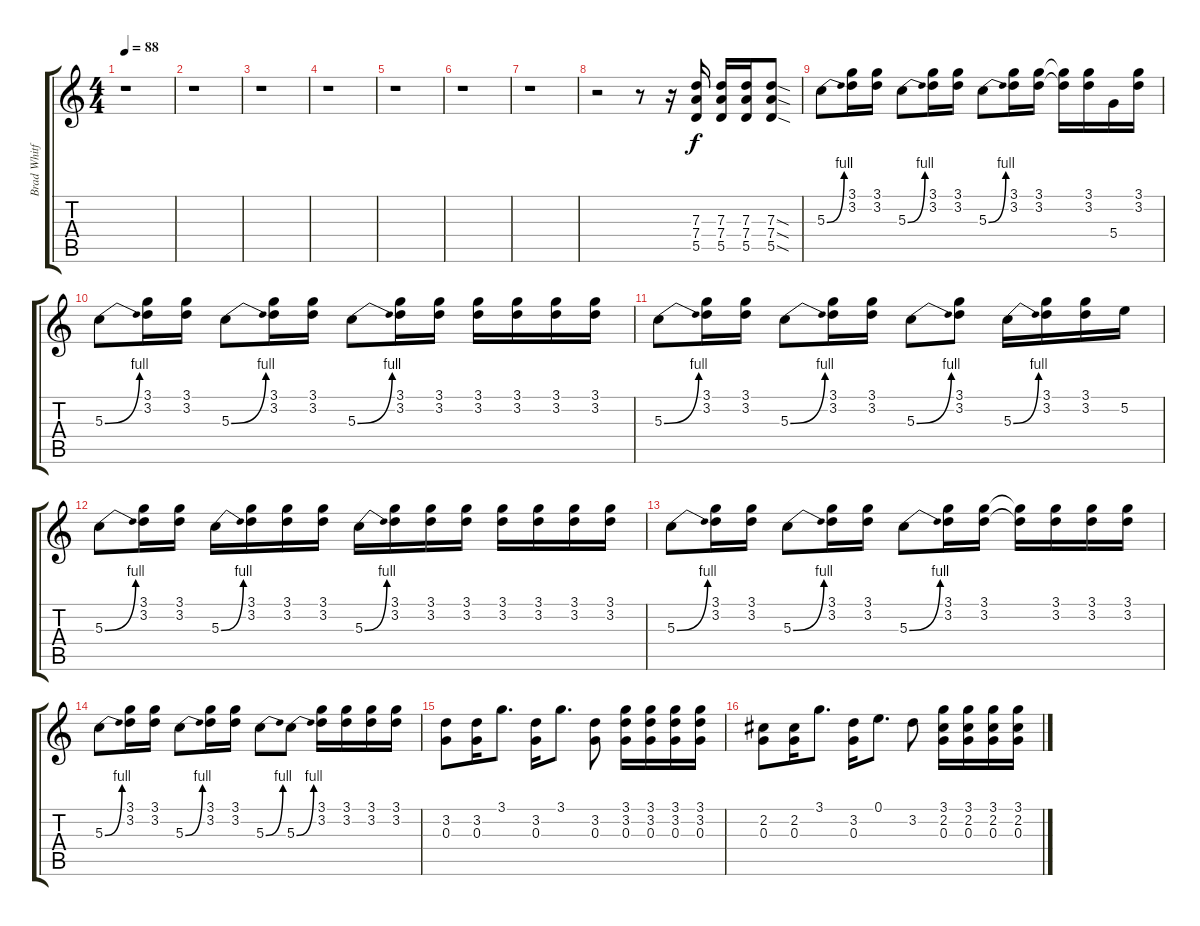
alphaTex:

\track ("Brad Whitford " "Brad Whitf") {instrument overdrivenguitar}
\staff {score tabs}
\tuning (E4 B3 G3 D3 A2 E2) {hide}
\ts (4 4)
\tempo 88
\clef g2
\ks c
r.1{dy f} |
r.1 |
r.1 |
r.1 |
r.1 |
r.1 |
r.1 |
r.2 r.8 r.16 (7.3 7.4 5.5).16 (7.3 7.4 5.5).16 (7.3 7.4 5.5).16 (7.3{sod} 7.4{sod} 5.5{sod}).8 |
5.3{be (bend 0 0 60 4)}.8 (3.1 3.2).16 (3.1 3.2).16 5.3{be (bend 0 0 60 4)}.8 (3.1 3.2).16 (3.1 3.2).16 5.3{be (bend 0 0 60 4)}.8 (3.1 3.2).16 (3.1 3.2).16 (3.1{t} 3.2{t}).16 (3.1 3.2).16 5.4.16 (3.1 3.2).16 |
5.3{be (bend 0 0 60 4)}.8 (3.1 3.2).16 (3.1 3.2).16 5.3{be (bend 0 0 60 4)}.8 (3.1 3.2).16 (3.1 3.2).16 5.3{be (bend 0 0 60 4)}.8 (3.1 3.2).16 (3.1 3.2).16 (3.1 3.2).16 (3.1 3.2).16 (3.1 3.2).16 (3.1 3.2).16 |
5.3{be (bend 0 0 60 4)}.8 (3.1 3.2).16 (3.1 3.2).16 5.3{be (bend 0 0 60 4)}.8 (3.1 3.2).16 (3.1 3.2).16 5.3{be (bend 0 0 60 4)}.8 (3.1 3.2).8 5.3{be (bend 0 0 60 4)}.16 (3.1 3.2).16 (3.1 3.2).16 5.2.16 |
5.3{be (bend 0 0 60 4)}.8 (3.1 3.2).16 (3.1 3.2).16 5.3{be (bend 0 0 60 4)}.16 (3.1 3.2).16 (3.1 3.2).16 (3.1 3.2).16 5.3{be (bend 0 0 60 4)}.16 (3.1 3.2).16 (3.1 3.2).16 (3.1 3.2).16 (3.1 3.2).16 (3.1 3.2).16 (3.1 3.2).16 (3.1 3.2).16 |
5.3{be (bend 0 0 60 4)}.8 (3.1 3.2).16 (3.1 3.2).16 5.3{be (bend 0 0 60 4)}.8 (3.1 3.2).16 (3.1 3.2).16 5.3{be (bend 0 0 60 4)}.8 (3.1 3.2).16 (3.1 3.2).16 (3.1{t} 3.2{t}).16 (3.1 3.2).16 (3.1 3.2).16 (3.1 3.2).16 |
5.3{be (bend 0 0 60 4)}.8 (3.1 3.2).16 (3.1 3.2).16 5.3{be (bend 0 0 60 4)}.8 (3.1 3.2).16 (3.1 3.2).16 5.3{be (bend 0 0 60 4)}.8 5.3{be (bend 0 0 60 4)}.8 (3.1 3.2).16 (3.1 3.2).16 (3.1 3.2).16 (3.1 3.2).16 |
(3.2 0.3).8 (3.2 0.3).16 3.1.8{d} (3.2 0.3).16 3.1.8{d} (3.2 0.3).8 (3.1 3.2 0.3).16 (3.1 3.2 0.3).16 (3.1 3.2 0.3).16 (3.1 3.2 0.3).16 |
(2.2 0.3).8 (2.2 0.3).16 3.1.8{d} (3.2 0.3).16 0.1.8{d} 3.2.8 (3.1 2.2 0.3).16 (3.1 2.2 0.3).16 (3.1 2.2 0.3).16 (3.1 2.2 0.3).16
